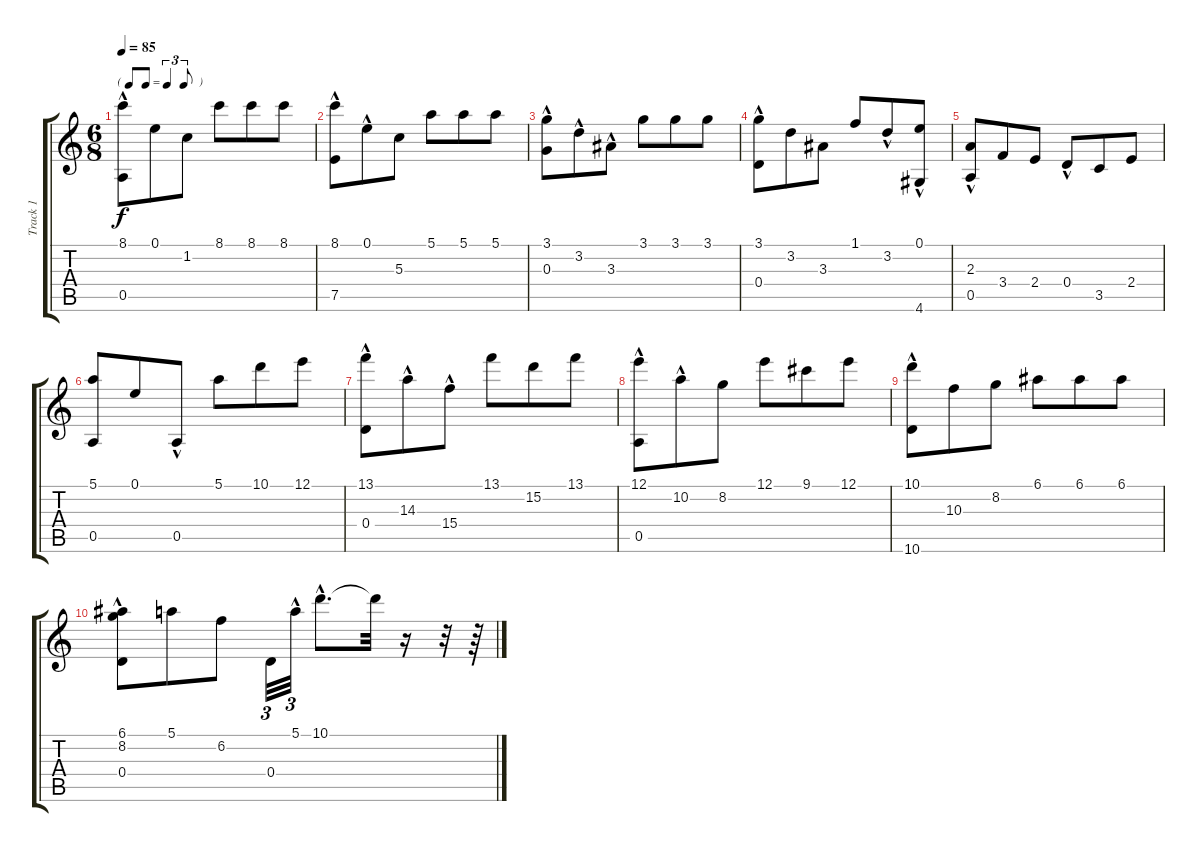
\track ("Track 1" "Track 1") {instrument acousticguitarnylon}
\staff {score tabs}
\tuning (E4 B3 G3 D3 A2 E2) {hide}
\ts (6 8)
\tf triplet8th
\tempo 85
\clef g2
\ks c
(8.1{hac} 0.5{hac}).8{dy f} 0.1.8 1.2.8 8.1.8 8.1.8 8.1.8 |
(8.1{hac} 7.5).8 0.1{hac}.8 5.3.8 5.1.8 5.1.8 5.1.8 |
(3.1{hac} 0.3).8 3.2{hac}.8 3.3{hac}.8 3.1.8 3.1.8 3.1.8 |
(3.1 0.4{hac}).8 3.2.8 3.3.8 1.1.8 3.2{hac}.8 (0.1 4.6{hac}).8 |
(2.3{hac} 0.5).8 3.4.8 2.4.8 0.4{hac}.8 3.5.8 2.4.8 |
(5.1 0.5).8 0.1.8 0.5{hac}.8 5.1.8 10.1.8 12.1.8 |
(13.1{hac} 0.4{hac}).8 14.3{hac}.8 15.4{hac}.8 13.1.8 15.2.8 13.1.8 |
(12.1{hac} 0.5{hac}).8 10.2{hac}.8 8.2.8 12.1.8 9.1.8 12.1.8 |
(10.1{hac} 10.6{hac}).8 10.3.8 8.2.8 6.1.8 6.1.8 6.1.8 |
(6.1 8.2 0.4{hac}).8 5.1.8 6.2.8 0.4.32{tu (3 2)} 5.1{hac}.32{tu (3 2)} 10.1{hac}.8{d} 10.1{t}.32 r.16 r.32 r.64
